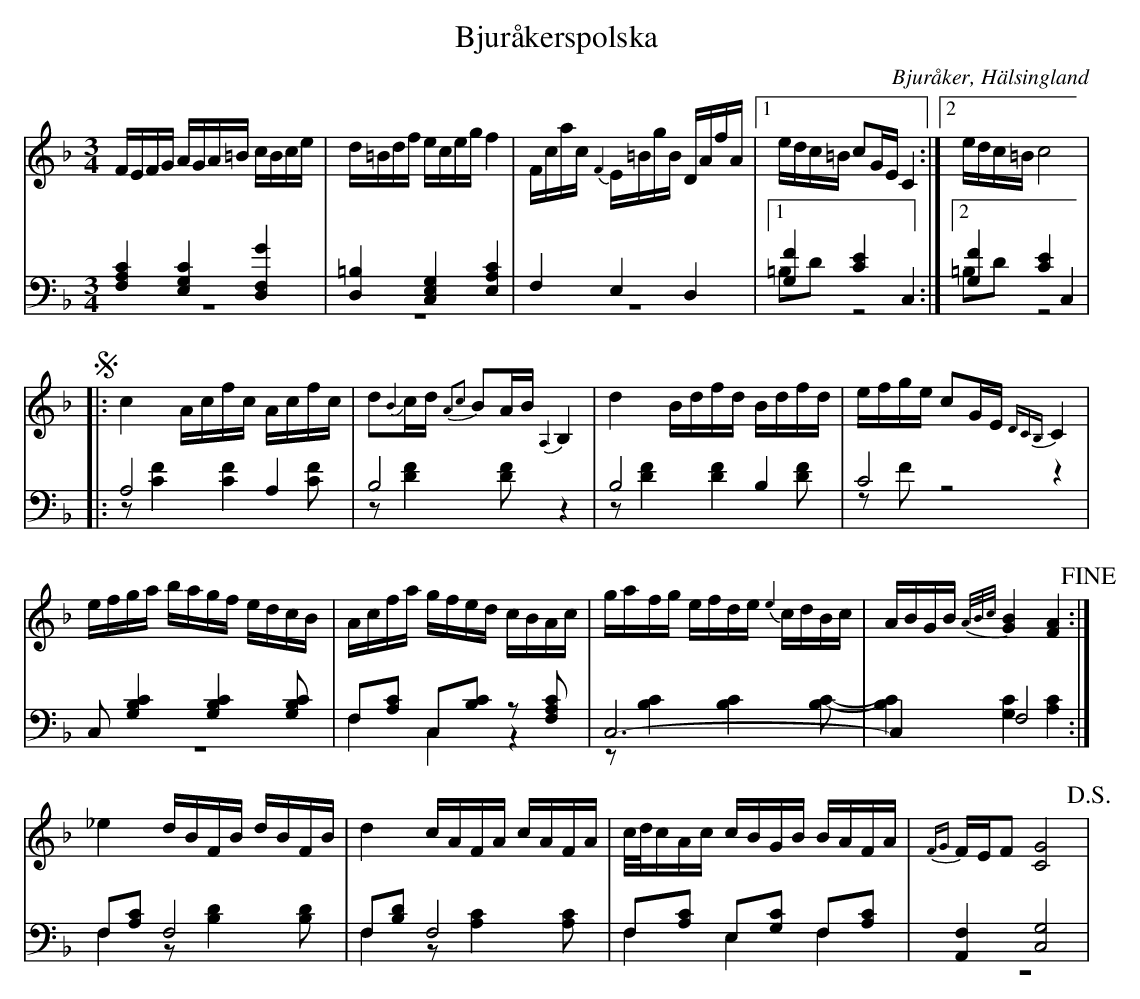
X:1
T: Bjuråkerspolska
O: Bjuråker, Hälsingland
M: 3/4
L: 1/16
K: F
V:1
V:2
V:3 merge
V:1
FEFG AGA=B cBce|d=Bdf eceg f4|Fcac {F2}E=BgB DAfA|1 edc=B c2GE C4:|2 edc=B c8 |
!segno! |:c4 Acfc Acfc|d2{B2}cd {A2c2}B2AB {A,2}B,4|d4 Bdfd Bdfd|efge c2GE {DCB,}C4|
efga bagf edcB|Acfa gfed cBAc|gafg efde {e2}cdBc|ABGB {A/B/c/}[G4B4] [F4A4] !fine!:|
_e4 dBFB dBFB|d4 cAFA cAFA|c/d/cAc cBGB BAFA|{FG}FEF2 [C8G8] !D.S.!|
V:2 clef=bass
[F,4A,4C4] [E,4G,4C4] [D,4F,4G4]|[=B,4D,4] [G,4C,4E,4] [E,4A,4C4]|F,4 E,4 D,4|1 [G,4F4] [C4E4] C,4:|2 [G,4F4] [C4E4] C,4 |
|:A,8 A,4|B,8 z4|B,8  B,4|C8 z4|
C,2 [G,4B,4C4] [G,4B,4C4] [G,2B,2C2]|F,2[A,2C2] C,2[B,2C2] z2 [F,2A,2C2]|C,12-|C,4 F,8:|
F,2[A,2C2] F,8|F,2[B,2D2] F,8|F,2[A,2C2] E,2[G,2C2] F,2[A,2C2]|[A,,4F,4] [C,8G,8] |
V:3 clef=bass
z12|z12|z12|1 =B,2D2 z8:|2 =B,2D2 z8|
|:z2 [C4F4] [C4F4] [C2F2]|z2 [D4F4] [D2F2] z4|z2 [D4F4] [D4F4] [D2F2]|z2 F2 z8|
z12|F,4 C,4 z4|z2 [B,4C4] [B,4C4] [B,2C2]-|[B,4C4] [G,4C4] [A,4C4]:|
F,4 z2 [B,4D4] [B,2D2]|F,4 z2 [A,4C4] [A,2C2]|F,4 E,4 F,4|z12|
